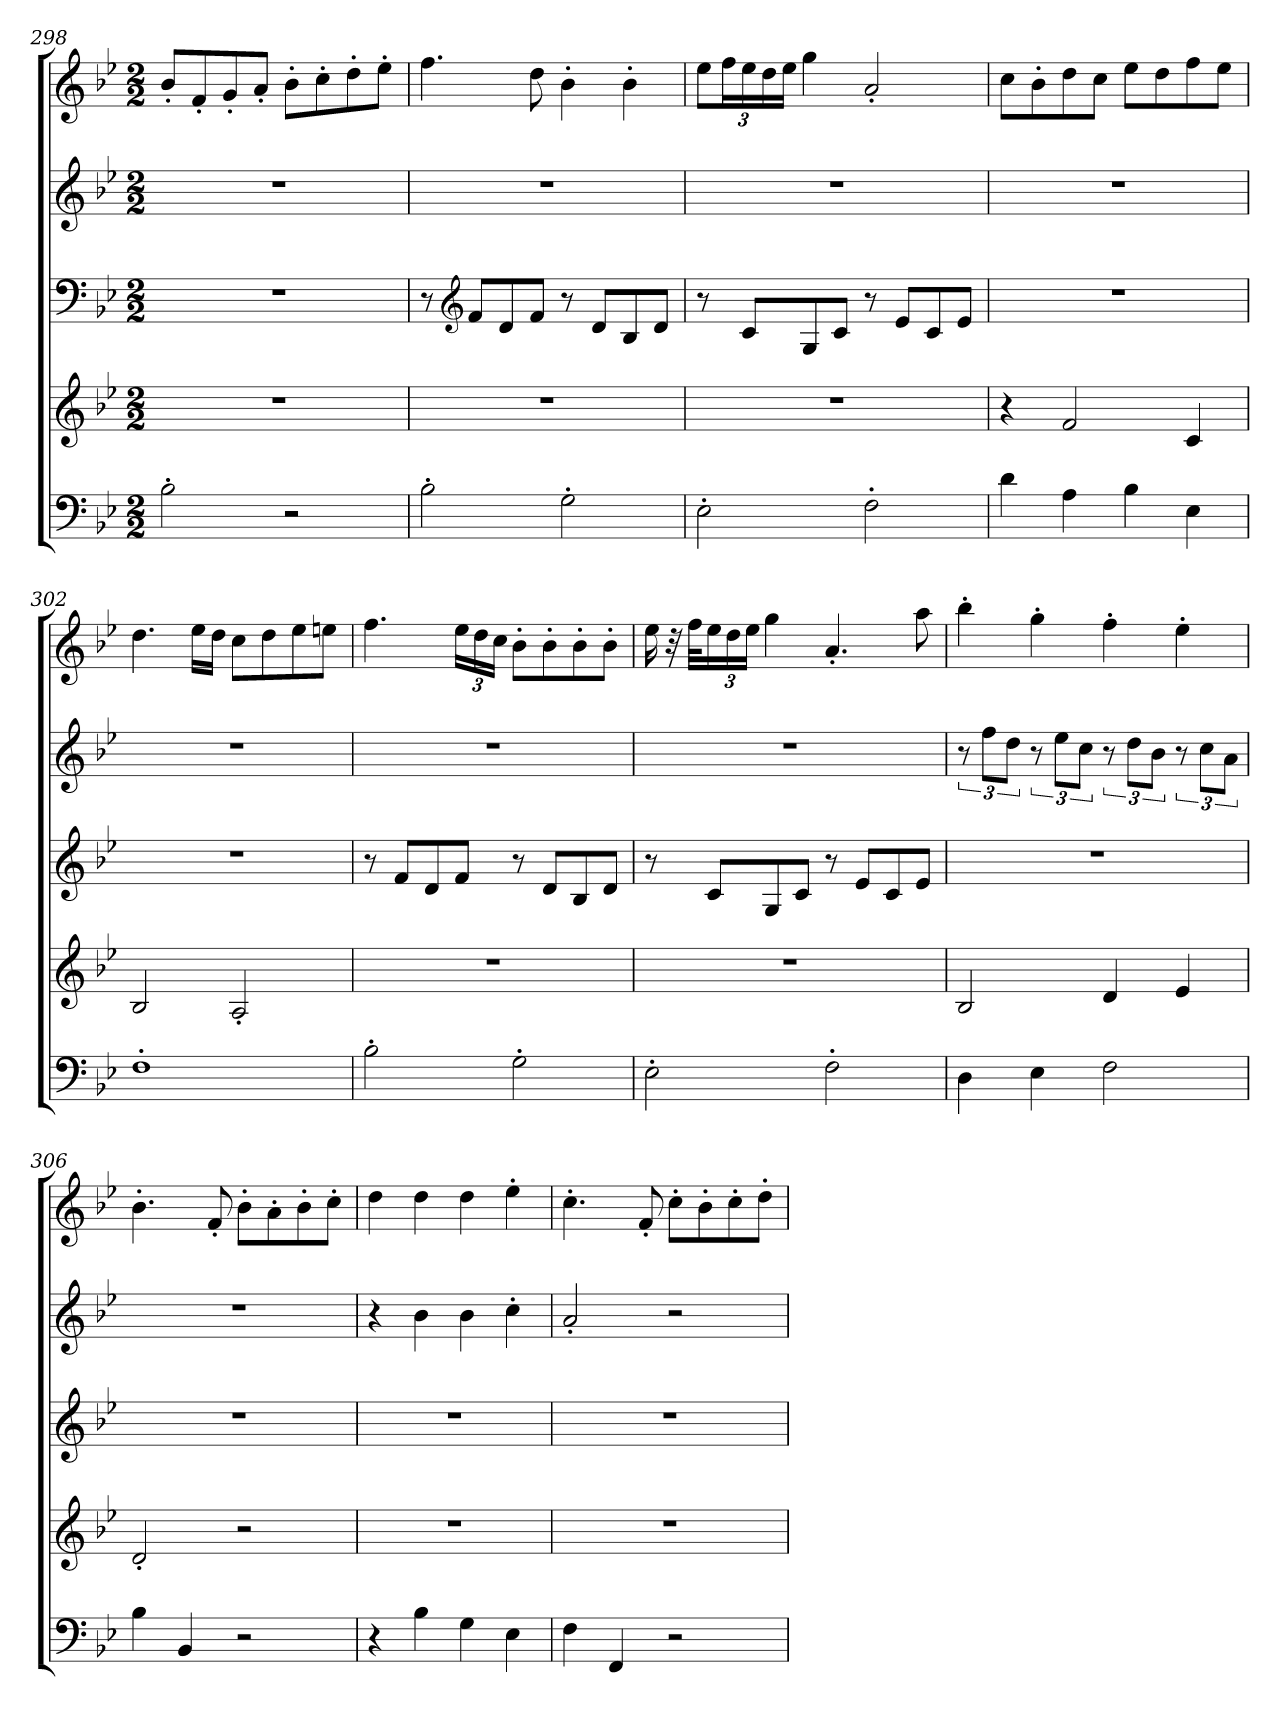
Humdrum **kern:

**kern	**kern	**kern	**kern	**kern
*part5	*part4	*part3	*part2	*part1
*staff5	*staff4	*staff3	*staff2	*staff1
!!LO:PB:g=z
*clefF4	*clefG2	*clefF4	*clefG2	*clefG2
*k[b-e-]	*k[b-e-]	*k[b-e-]	*k[b-e-]	*k[b-e-]
*M2/2	*M2/2	*M2/2	*M2/2	*M2/2
=298	=298	=298	=298	=298
2B-'\	1r	1r	1r	8b-'/L
.	.	.	.	8f'/
.	.	.	.	8g'/
.	.	.	.	8a'/J
2r	.	.	.	8b-'\L
.	.	.	.	8cc'\
.	.	.	.	8dd'\
.	.	.	.	8ee-'\J
=299	=299	=299	=299	=299
*	*	*	*	*MM169
2B-'\	1r	8r	1r	4.ff\
*	*	*clefG2	*	*
.	.	8f/L	.	.
.	.	8d/	.	.
.	.	8f/J	.	8dd\
2G'\	.	8r	.	4b-'\
.	.	8d/L	.	.
.	.	8B-/	.	4b-'\
.	.	8d/J	.	.
=300	=300	=300	=300	=300
*	*	*	*	*Xbrackettup
2E-'\	1r	8r	1r	12ee-\L
.	.	.	.	24ff\L
.	.	8c/L	.	24ee-\
.	.	.	.	24dd\
.	.	.	.	24ee-\JJ
.	.	8G/	.	4gg\
.	.	8c/J	.	.
2F'\	.	8r	.	2a'/
.	.	8e-/L	.	.
.	.	8c/	.	.
.	.	8e-/J	.	.
=301	=301	=301	=301	=301
4d\	4r	1r	1r	8cc\L
.	.	.	.	8b-'\
4A\	2f/	.	.	8dd\
.	.	.	.	8cc\J
4B-\	.	.	.	8ee-\L
.	.	.	.	8dd\
4E-\	4c/	.	.	8ff\
.	.	.	.	8ee-\J
!!LO:LB:g=z
=302	=302	=302	=302	=302
1F'	2B-/	1r	1r	4.dd\
.	.	.	.	16ee-\LL
.	.	.	.	16dd\JJ
.	2A'/	.	.	8cc\L
.	.	.	.	8dd\
.	.	.	.	8ee-\
.	.	.	.	8een\J
=303	=303	=303	=303	=303
*	*	*	*	*MM169
2B-'\	1r	8r	1r	4.ff\
.	.	8f/L	.	.
.	.	8d/	.	.
.	.	8f/J	.	24ee-\LL
.	.	.	.	24dd\
.	.	.	.	24cc\JJ
2G'\	.	8r	.	8b-'\L
.	.	8d/L	.	8b-'\
.	.	8B-/	.	8b-'\
.	.	8d/J	.	8b-'\J
=304	=304	=304	=304	=304
2E-'\	1r	8r	1r	16ee-\
.	.	.	.	32r
.	.	.	.	32ff\KLL
.	.	8c/L	.	24ee-\
.	.	.	.	24dd\
.	.	.	.	24ee-\JJ
.	.	8G/	.	4gg\
.	.	8c/J	.	.
2F'\	.	8r	.	4.a'/
.	.	8e-/L	.	.
.	.	8c/	.	.
.	.	8e-/J	.	8aa\
=305	=305	=305	=305	=305
4D\	2B-/	1r	12r	4bb-'\
.	.	.	12ff\L	.
.	.	.	12dd\J	.
4E-\	.	.	12r	4gg'\
.	.	.	12ee-\L	.
.	.	.	12cc\J	.
2F\	4d/	.	12r	4ff'\
.	.	.	12dd\L	.
.	.	.	12b-\J	.
.	4e-/	.	12r	4ee-'\
.	.	.	12cc\L	.
.	.	.	12a\J	.
!!LO:PB:g=z
=306	=306	=306	=306	=306
4B-\	2d'/	1r	1r	4.b-'\
4BB-/	.	.	.	.
*	*	*	*	*MM167
.	.	.	.	8f'/
2r	2r	.	.	8b-'\L
.	.	.	.	8a'\
.	.	.	.	8b-'\
.	.	.	.	8cc'\J
=307	=307	=307	=307	=307
4r	1r	1r	4r	4dd\
4B-\	.	.	4b-\	4dd\
4G\	.	.	4b-\	4dd\
4E-\	.	.	4cc'\	4ee-'\
=308	=308	=308	=308	=308
4F\	1r	1r	2a'/	4.cc'\
4FF/	.	.	.	.
*	*	*	*	*MM167
.	.	.	.	8f'/
2r	.	.	2r	8cc'\L
.	.	.	.	8b-'\
.	.	.	.	8cc'\
.	.	.	.	8dd'\J
=	=	=	=	=
*-	*-	*-	*-	*-
